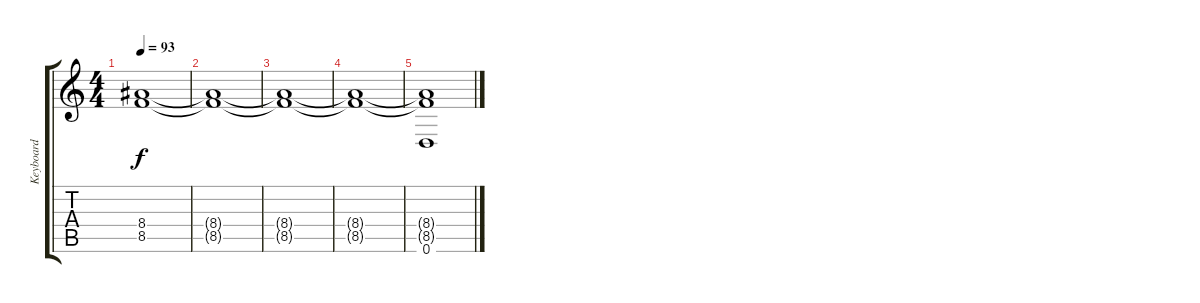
\track ("Keyboard" "Keyboard") {instrument acousticgrandpiano}
\staff {score tabs}
\tuning (E5 B4 G4 D4 A3 D3) {hide}
\ts (4 4)
\tempo 93
\clef g2
\ks c
(8.4{t} 8.5{t}).1{dy f} |
(8.4{t} 8.5{t}).1 |
(8.4{t} 8.5{t}).1 |
(8.4{t} 8.5{t}).1 |
(8.4{t} 8.5{t} 0.6).1
